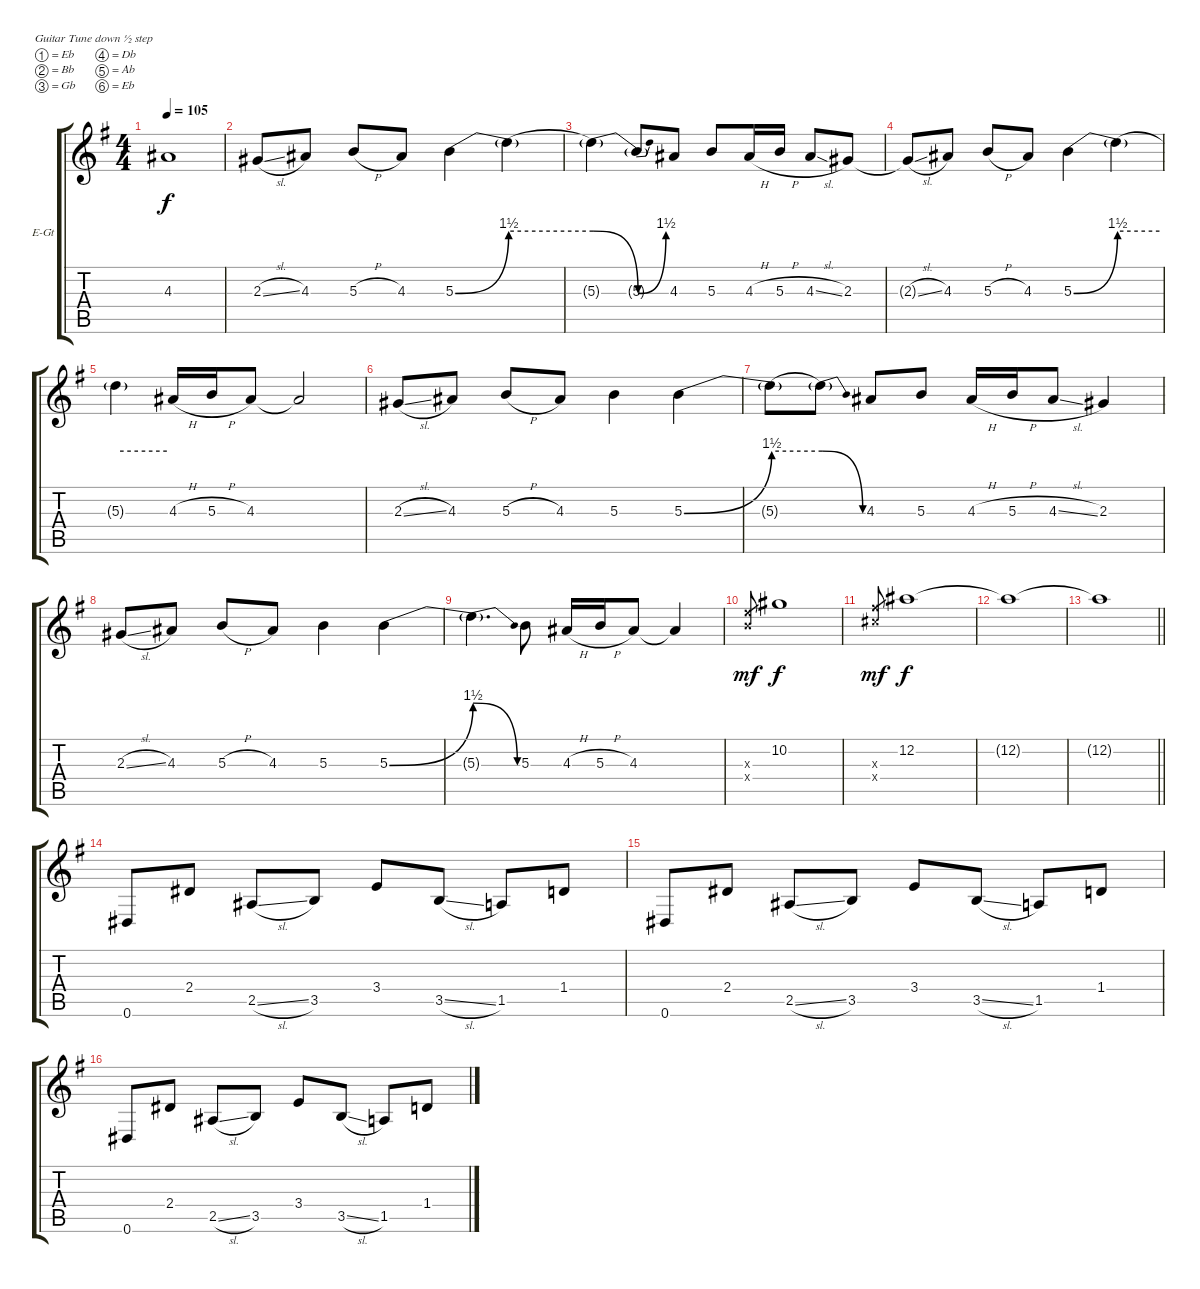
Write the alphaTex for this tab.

\bracketExtendMode groupsimilarinstruments
\firstSystemTrackNameOrientation horizontal
\otherSystemsTrackNameOrientation horizontal
\track ("G1" "E-Gt") {instrument overdrivenguitar}
\staff {score tabs}
\tuning (Eb4 Bb3 Gb3 Db3 Ab2 Eb2)
\ts (4 4)
\tempo 105
\clef g2
\ks g
4.3{t}.1{dy f} |
2.3{sl}.8 4.3.8 5.3{h}.8 4.3.8 5.3{be (bend 0 0 60 6)}.4 5.3{be (hold 0 6 60 6) t}.4 |
5.3{be (release 0 6 60 0) t}.4 5.3{be (bend 0 0 60 6) t}.8 4.3.8 5.3.8 4.3{h}.16 5.3{h}.16 4.3{sl}.8 2.3.8 |
2.3{sl t}.8 4.3.8 5.3{h}.8 4.3.8 5.3{be (bend 0 0 60 6)}.4 5.3{be (hold 0 6 60 6) t}.4 |
5.3{be (hold 0 6 60 6) t}.4 4.3{h}.16 5.3{h}.16 4.3.8 4.3{t}.2 |
2.3{sl}.8 4.3.8 5.3{h}.8 4.3.8 5.3.4 5.3{be (bend 0 0 60 6)}.4 |
5.3{be (hold 0 6 60 6) t}.8 5.3{be (release 0 6 60 0) t}.8 4.3.8 5.3.8 4.3{h}.16 5.3{h}.16 4.3{sl}.8 2.3.4 |
2.3{sl}.8 4.3.8 5.3{h}.8 4.3.8 5.3.4 5.3{be (bend 0 0 60 6)}.4 |
5.3{be (release 0 6 60 0) t}.4{d} 5.3.8 4.3{h}.16 5.3{h}.16 4.3.8 4.3{t}.4 |
(10.3{x} 10.4{x}).8{gr dy mf} 10.2.1{dy f} |
(12.3{x} 12.4{x}).8{gr dy mf} 12.2.1{dy f} |
12.2{t}.1 |
\barLineRight lightlight
12.2{t}.1 |
\section ("" " ")
0.6.8 2.4.8 2.5{sl}.8 3.5.8 3.4.8 3.5{sl}.8 1.5.8 1.4.8 |
0.6.8 2.4.8 2.5{sl}.8 3.5.8 3.4.8 3.5{sl}.8 1.5.8 1.4.8 |
0.6.8 2.4.8 2.5{sl}.8 3.5.8 3.4.8 3.5{sl}.8 1.5.8 1.4.8
